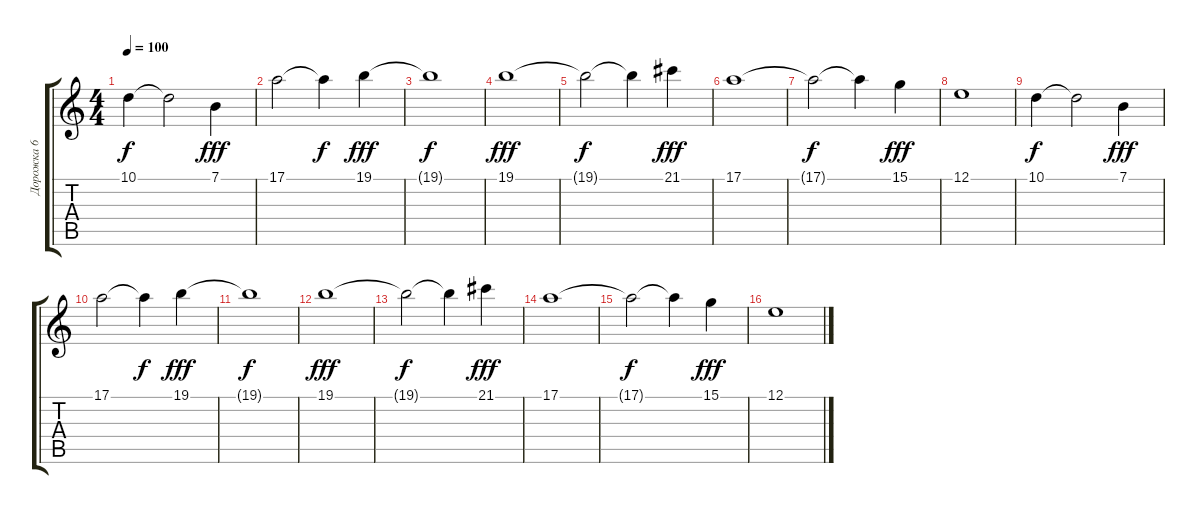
\track ("Дорожка 6" "Дорожка 6") {instrument stringensemble1}
\staff {score tabs}
\tuning (E4 B3 G3 D3 A2 E2) {hide}
\ts (4 4)
\tempo 100
\clef g2
\ks c
10.1.4{dy f} 10.1{t}.2 7.1.4{dy fff} |
17.1.2 17.1{t}.4{dy f} 19.1.4{dy fff} |
19.1{t}.1{dy f} |
19.1.1{dy fff} |
19.1{t}.2{dy f} 19.1{t}.4 21.1.4{dy fff} |
17.1.1 |
17.1{t}.2{dy f} 17.1{t}.4 15.1.4{dy fff} |
12.1.1 |
10.1.4{dy f} 10.1{t}.2 7.1.4{dy fff} |
17.1.2 17.1{t}.4{dy f} 19.1.4{dy fff} |
19.1{t}.1{dy f} |
19.1.1{dy fff} |
19.1{t}.2{dy f} 19.1{t}.4 21.1.4{dy fff} |
17.1.1 |
17.1{t}.2{dy f} 17.1{t}.4 15.1.4{dy fff} |
12.1.1
